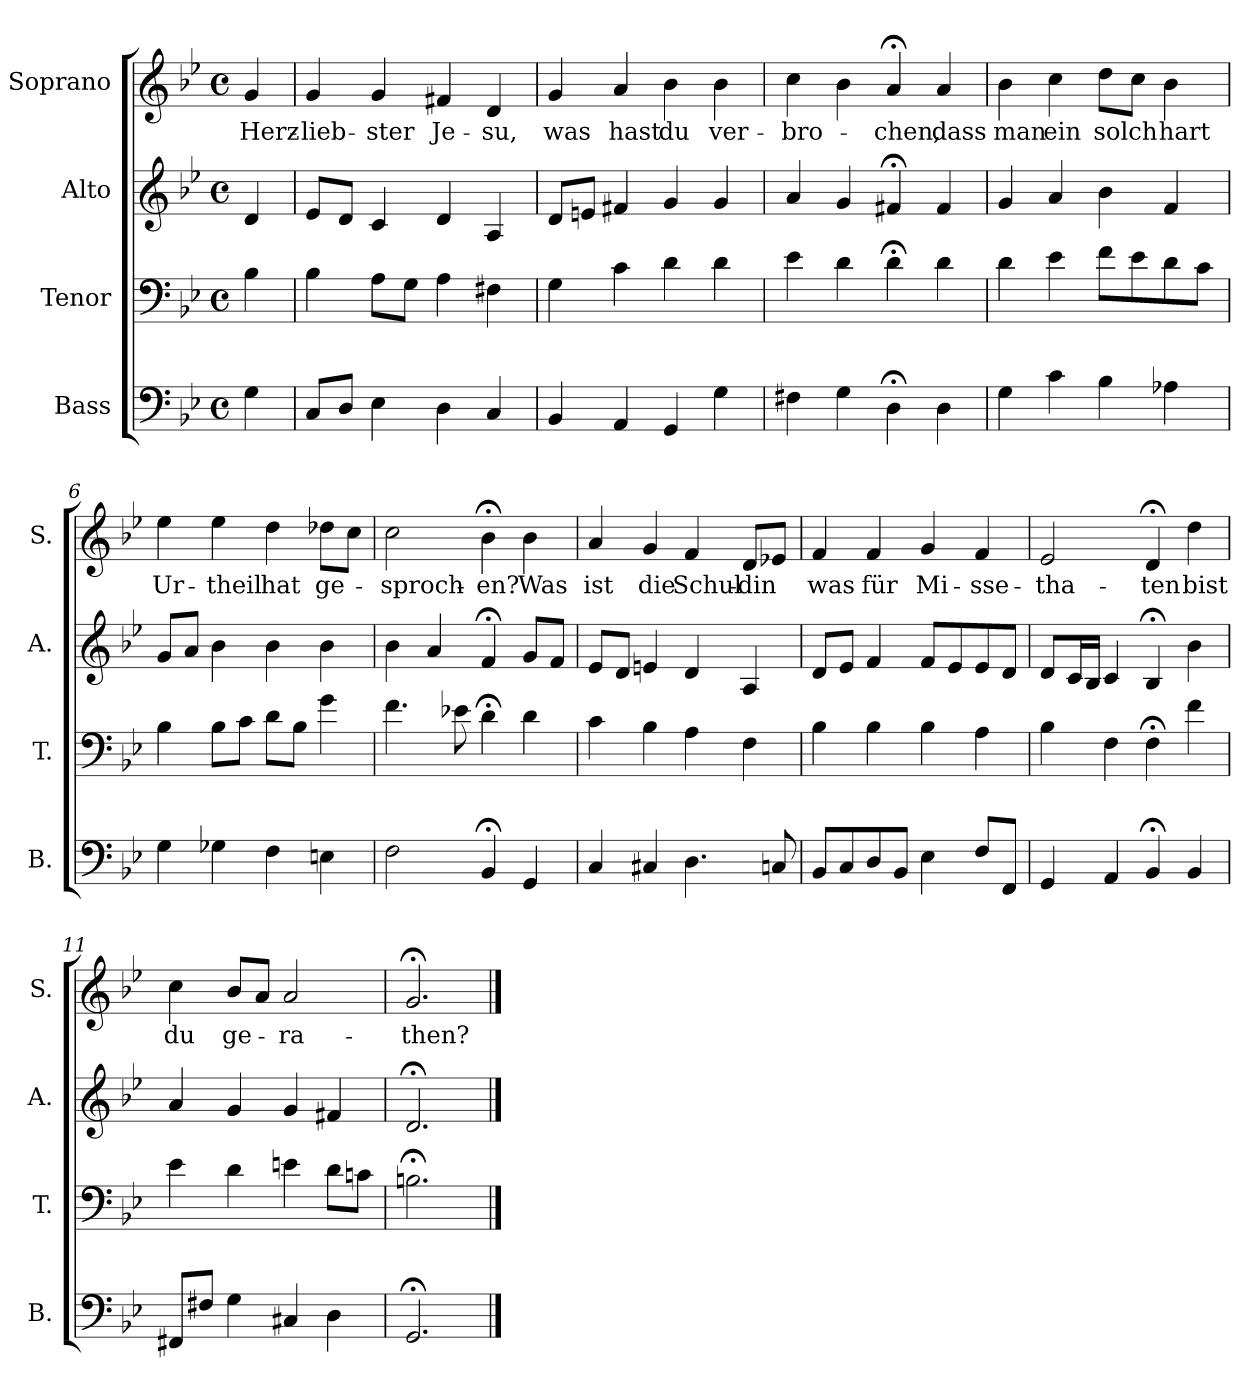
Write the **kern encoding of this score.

**kern	**kern	**kern	**kern	**text
*part4	*part3	*part2	*part1	*part1
*staff4	*staff3	*staff2	*staff1	*staff1
*I"Bass	*I"Tenor	*I"Alto	*I"Soprano	*
*I'B.	*I'T.	*I'A.	*I'S.	*
*clefF4	*clefF4	*clefG2	*clefG2	*
*k[b-e-]	*k[b-e-]	*k[b-e-]	*k[b-e-]	*
*B-:	*B-:	*B-:	*B-:	*
*M4/4	*M4/4	*M4/4	*M4/4	*
*met(c)	*met(c)	*met(c)	*met(c)	*
=1	=1	=1	=1	=1
!	!	!	!	!LO:LY:b
4G\	4B-\	4d/	4g/	Herz-
=2	=2	=2	=2	=2
!	!	!	!	!LO:LY:b
8C/L	4B-\	8e-/L	4g/	-lieb-
8D/J	.	8d/J	.	.
!	!	!	!	!LO:LY:b
4E-\	8A\L	4c/	4g/	-ster
.	8G\J	.	.	.
!	!	!	!	!LO:LY:b
4D\	4A\	4d/	4f#X/	Je-
!	!	!	!	!LO:LY:b
4C/	4F#X\	4A/	4d/	-su,
=3	=3	=3	=3	=3
!	!	!	!	!LO:LY:b
4BB-/	4G\	8d/L	4g/	was
.	.	8en/J	.	.
!	!	!	!	!LO:LY:b
4AA/	4c\	4f#X/	4a/	hast
!	!	!	!	!LO:LY:b
4GG/	4d\	4g/	4b-\	du
!	!	!	!	!LO:LY:b
4G\	4d\	4g/	4b-\	ver-
=4	=4	=4	=4	=4
!	!	!	!	!LO:LY:b
4F#X\	4e-\	4a/	4cc\	-bro-
4G\	4d\	4g/	4b-\	.
!	!	!	!	!LO:LY:b
4D;<\	4d;<\	4f#X;</	4a;</	-chen,
!	!	!	!	!LO:LY:b
4D\	4d\	4f#/	4a/	dass
=5	=5	=5	=5	=5
!	!	!	!	!LO:LY:b
4G\	4d\	4g/	4b-\	man
!	!	!	!	!LO:LY:b
4c\	4e-\	4a/	4cc\	ein
!	!	!	!	!LO:LY:b
4B-\	8f\L	4b-\	8dd\L	solch
.	8e-\	.	8cc\J	.
!	!	!	!	!LO:LY:b
4A-X\	8d\	4f/	4b-\	hart
.	8c\J	.	.	.
!!LO:LB:g=z
=6	=6	=6	=6	=6
!	!	!	!	!LO:LY:b
4G\	4B-\	8g/L	4ee-\	Ur-
.	.	8a/J	.	.
!	!	!	!	!LO:LY:b
4G-X\	8B-\L	4b-\	4ee-\	-theil
.	8c\J	.	.	.
!	!	!	!	!LO:LY:b
4F\	8d\L	4b-\	4dd\	hat
.	8B-\J	.	.	.
!	!	!	!	!LO:LY:b
4En\	4g\	4b-\	8dd-X\L	ge-
.	.	.	8cc\J	.
!!LO:LB:g=z
=7	=7	=7	=7	=7
!	!	!	!	!LO:LY:b
2F\	4.f\	4b-\	2cc\	-sproch-
.	.	4a/	.	.
.	8e-X\	.	.	.
!	!	!	!	!LO:LY:b
4BB-;</	4d;<\	4f;</	4b-;<\	-en?
!	!	!	!	!LO:LY:b
4GG/	4d\	8g/L	4b-\	Was
.	.	8f/J	.	.
=8	=8	=8	=8	=8
!	!	!	!	!LO:LY:b
4C/	4c\	8e-/L	4a/	ist
.	.	8d/J	.	.
!	!	!	!	!LO:LY:b
4C#X/	4B-\	4en/	4g/	die
!	!	!	!	!LO:LY:b
4.D\	4A\	4d/	4f/	Schul-
!	!	!	!	!LO:LY:b
.	4F\	4A/	8d/L	-din
8Cn/	.	.	8e-X/J	.
=9	=9	=9	=9	=9
!	!	!	!	!LO:LY:b
8BB-/L	4B-\	8d/L	4f/	was
8C/	.	8e-/J	.	.
!	!	!	!	!LO:LY:b
8D/	4B-\	4f/	4f/	für
8BB-/J	.	.	.	.
!	!	!	!	!LO:LY:b
4E-\	4B-\	8f/L	4g/	Mi-
.	.	8e-/	.	.
!	!	!	!	!LO:LY:b
8F/L	4A\	8e-/	4f/	-sse-
8FF/J	.	8d/J	.	.
=10	=10	=10	=10	=10
!	!	!	!	!LO:LY:b
4GG/	4B-\	8d/L	2e-/	-tha-
.	.	16c/L	.	.
.	.	16B-/JJ	.	.
4AA/	4F\	4c/	.	.
!	!	!	!	!LO:LY:b
4BB-;</	4F;<\	4B-;</	4d;</	-ten
!	!	!	!	!LO:LY:b
4BB-/	4f\	4b-\	4dd\	bist
=11	=11	=11	=11	=11
!	!	!	!	!LO:LY:b
8FF#X/L	4e-\	4a/	4cc\	du
8F#X/J	.	.	.	.
!	!	!	!	!LO:LY:b
4G\	4d\	4g/	8b-/L	ge-
.	.	.	8a/J	.
!	!	!	!	!LO:LY:b
4C#X/	4en\	4g/	2a/	-ra-
4D\	8d\L	4f#X/	.	.
.	8cn\J	.	.	.
!!LO:PB:g=z
=12	=12	=12	=12	=12
!	!	!	!	!LO:LY:b
2.GG;</	2.Bn;<\	2.d;</	2.g;</	-then?
==	==	==	==	==
*-	*-	*-	*-	*-
